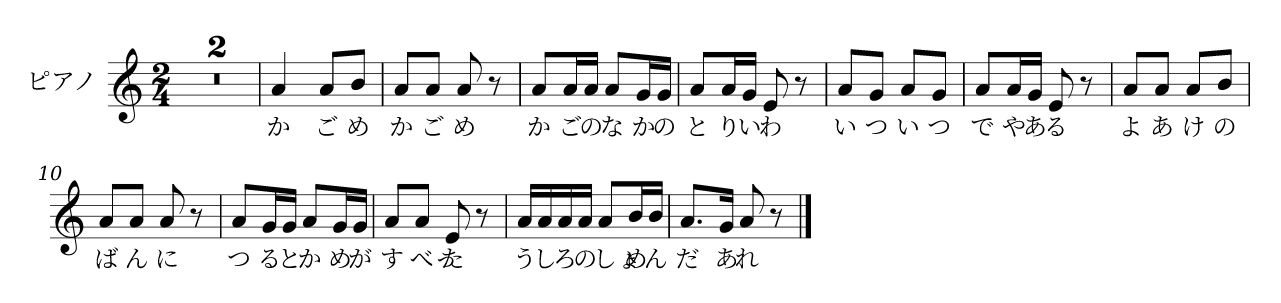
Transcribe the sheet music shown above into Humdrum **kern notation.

**kern	**text
*part1	*part1
*staff1	*staff1
*I"ピアノ	*
*clefG2	*
*k[]	*
*M2/4	*
*MM60	*
=1	=1
2r	.
=2	=2
2r	.
=3	=3
!	!LO:LY:b
4a/	か
!	!LO:LY:b
8a/L	ご
!	!LO:LY:b
8b/J	め
=4	=4
!	!LO:LY:b
8a/L	か
!	!LO:LY:b
8a/J	ご
!	!LO:LY:b
8a/	め
8r	.
=5	=5
!	!LO:LY:b
8a/L	か
!	!LO:LY:b
16a/L	ご
!	!LO:LY:b
16a/JJ	の
!	!LO:LY:b
8a/L	な
!	!LO:LY:b
16g/L	か
!	!LO:LY:b
16g/JJ	の
=6	=6
!	!LO:LY:b
8a/L	と
!	!LO:LY:b
16a/L	り
!	!LO:LY:b
16g/JJ	い
!	!LO:LY:b
8e/	わ
8r	.
=7	=7
!	!LO:LY:b
8a/L	い
!	!LO:LY:b
8g/J	つ
!	!LO:LY:b
8a/L	い
!	!LO:LY:b
8g/J	つ
=8	=8
!	!LO:LY:b
8a/L	で
!	!LO:LY:b
16a/L	や
!	!LO:LY:b
16g/JJ	あ
!	!LO:LY:b
8e/	る
8r	.
=9	=9
!	!LO:LY:b
8a/L	よ
!	!LO:LY:b
8a/J	あ
!	!LO:LY:b
8a/L	け
!	!LO:LY:b
8b/J	の
=10	=10
!	!LO:LY:b
8a/L	ば
!	!LO:LY:b
8a/J	ん
!	!LO:LY:b
8a/	に
8r	.
!!LO:LB:g=z
=11	=11
!	!LO:LY:b
8a/L	つ
!	!LO:LY:b
16g/L	る
!	!LO:LY:b
16g/JJ	と
!	!LO:LY:b
8a/L	か
!	!LO:LY:b
16g/L	め
!	!LO:LY:b
16g/JJ	が
=12	=12
!	!LO:LY:b
8a/L	す
!	!LO:LY:b
8a/J	べっ
!	!LO:LY:b
8e/	た
8r	.
=13	=13
!	!LO:LY:b
16a/LL	う
!	!LO:LY:b
16a/	し
!	!LO:LY:b
16a/	ろ
!	!LO:LY:b
16a/JJ	の
!	!LO:LY:b
8a/L	しょ
!	!LO:LY:b
16b/L	め
!	!LO:LY:b
16b/JJ	ん
=14	=14
!	!LO:LY:b
8.a/L	だ
!	!LO:LY:b
16g/Jk	あ
!	!LO:LY:b
8a/	れ
8r	.
==	==
*-	*-
